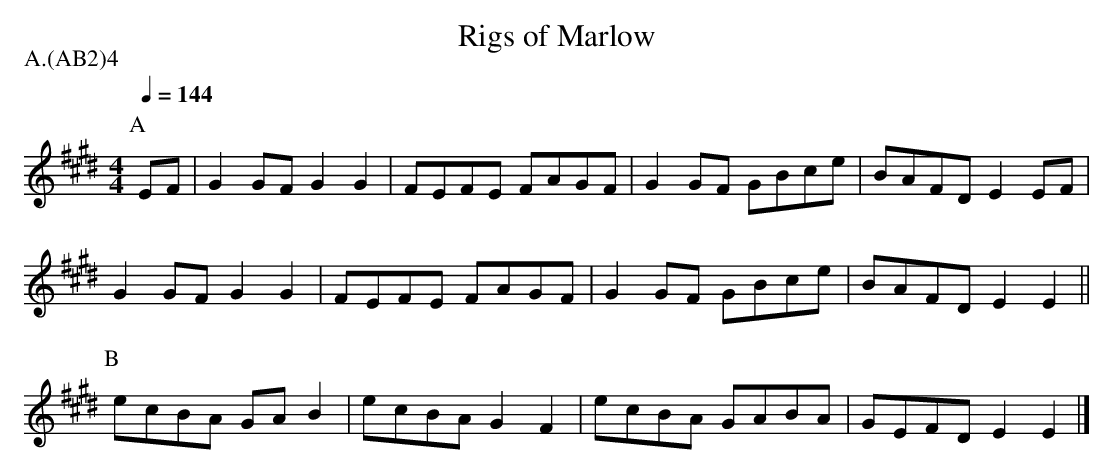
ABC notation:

X:1
T:Rigs of Marlow
P:A.(AB2)4
Q:1/4=144
M:4/4
L:1/4
K:Emaj
P:A
E/2F/2 |\
G G/2F/2 G G | F/2E/2F/2E/2 F/2A/2G/2F/2 |\
G G/2F/2 G/2B/2c/2e/2 | B/2A/2F/2D/2 E E/2F/2 |
G G/2F/2 G G | F/2E/2F/2E/2 F/2A/2G/2F/2 |\
G G/2F/2 G/2B/2c/2e/2 | B/2A/2F/2D/2 E E ||
P:B
e/2c/2B/2A/2 G/2A/2 B | e/2c/2B/2A/2 G F |\
e/2c/2B/2A/2 G/2A/2B/2A/2 | G/2E/2F/2D/2 E E |]
